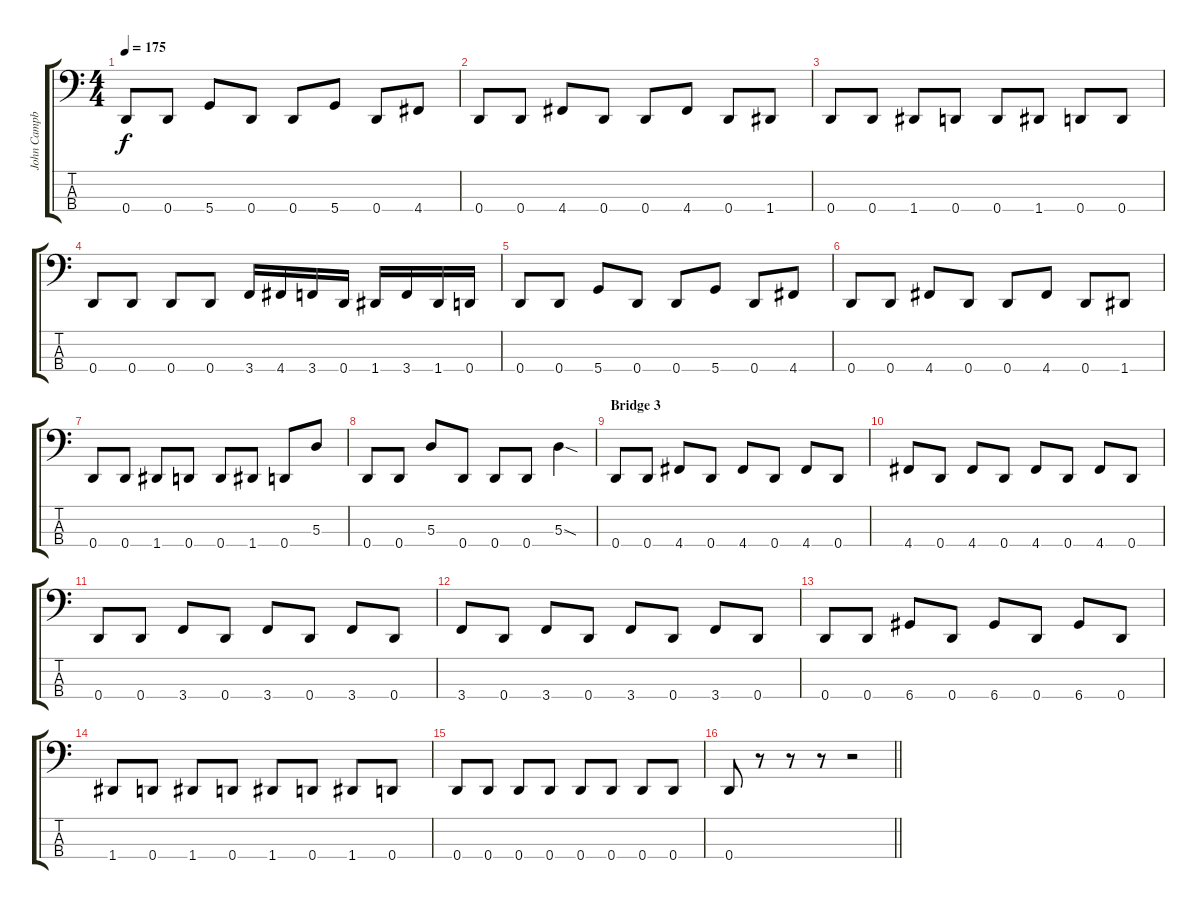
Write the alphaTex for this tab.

\track ("John Campbell" "John Campb") {instrument electricbasspick}
\staff {score tabs}
\tuning (G2 D2 A1 D1) {hide}
\ts (4 4)
\tempo 175
\clef f4
\ks c
0.4.8{dy f} 0.4.8 5.4.8 0.4.8 0.4.8 5.4.8 0.4.8 4.4.8 |
0.4.8 0.4.8 4.4.8 0.4.8 0.4.8 4.4.8 0.4.8 1.4.8 |
0.4.8 0.4.8 1.4.8 0.4.8 0.4.8 1.4.8 0.4.8 0.4.8 |
0.4.8 0.4.8 0.4.8 0.4.8 3.4.16 4.4.16 3.4.16 0.4.16 1.4.16 3.4.16 1.4.16 0.4.16 |
0.4.8 0.4.8 5.4.8 0.4.8 0.4.8 5.4.8 0.4.8 4.4.8 |
0.4.8 0.4.8 4.4.8 0.4.8 0.4.8 4.4.8 0.4.8 1.4.8 |
0.4.8 0.4.8 1.4.8 0.4.8 0.4.8 1.4.8 0.4.8 5.3.8 |
0.4.8 0.4.8 5.3.8 0.4.8 0.4.8 0.4.8 5.3{sod}.4 |
\section ("" "Bridge 3")
0.4.8 0.4.8 4.4.8 0.4.8 4.4.8 0.4.8 4.4.8 0.4.8 |
4.4.8 0.4.8 4.4.8 0.4.8 4.4.8 0.4.8 4.4.8 0.4.8 |
0.4.8 0.4.8 3.4.8 0.4.8 3.4.8 0.4.8 3.4.8 0.4.8 |
3.4.8 0.4.8 3.4.8 0.4.8 3.4.8 0.4.8 3.4.8 0.4.8 |
0.4.8 0.4.8 6.4.8 0.4.8 6.4.8 0.4.8 6.4.8 0.4.8 |
1.4.8 0.4.8 1.4.8 0.4.8 1.4.8 0.4.8 1.4.8 0.4.8 |
0.4.8 0.4.8 0.4.8 0.4.8 0.4.8 0.4.8 0.4.8 0.4.8 |
\barLineRight lightlight
0.4.8 r.8 r.8 r.8 r.2
